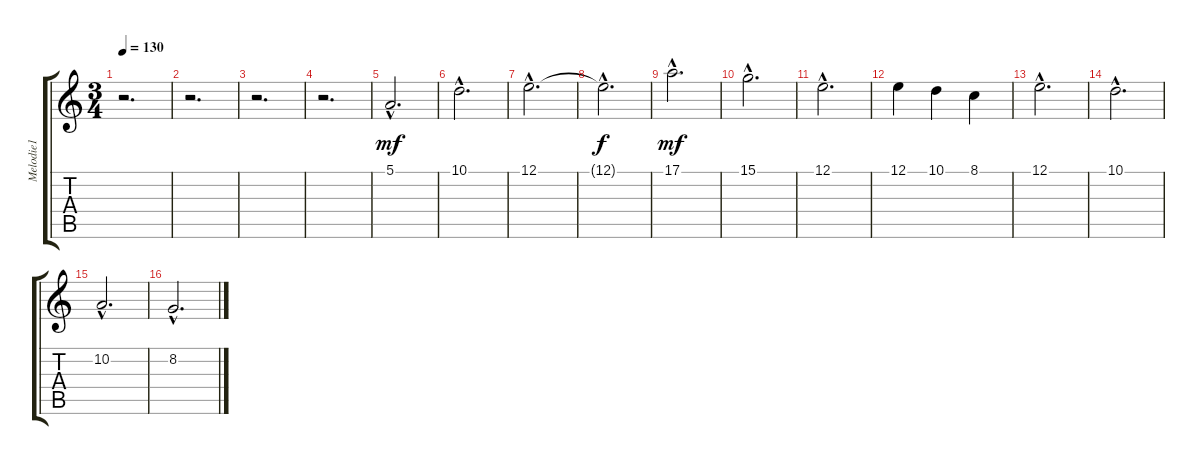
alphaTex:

\track ("Melodie1" "Melodie1") {instrument stringensemble1}
\staff {score tabs}
\tuning (E4 B3 G3 D3 A2 E2) {hide}
\ts (3 4)
\tempo 130
\clef g2
\ks c
r.2{d dy f} |
r.2{d} |
r.2{d} |
r.2{d} |
5.1{hac}.2{d dy mf} |
10.1{hac}.2{d} |
12.1{hac}.2{d} |
12.1{hac t}.2{d dy f} |
17.1{hac}.2{d dy mf} |
15.1{hac}.2{d} |
12.1{hac}.2{d} |
12.1.4 10.1.4 8.1.4 |
12.1{hac}.2{d} |
10.1{hac}.2{d} |
10.2{hac}.2{d} |
8.2{hac}.2{d}
